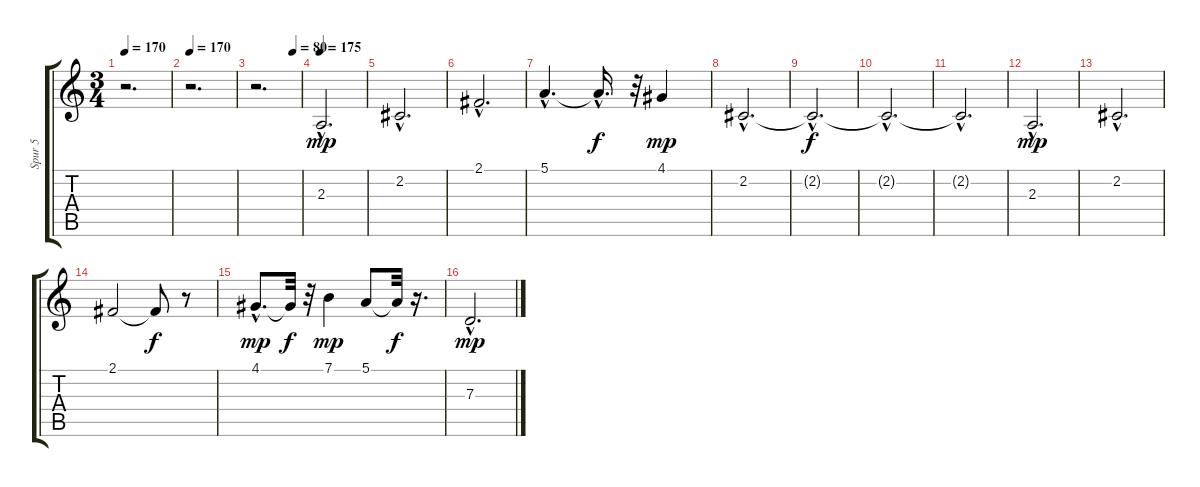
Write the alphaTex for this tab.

\track ("Spur 5" "Spur 5") {instrument recorder}
\staff {score tabs}
\tuning (E4 B3 G3 D3 A2 E2) {hide}
\ts (3 4)
\tempo 170
\clef g2
\ks c
r.2{d dy f} |
\tempo 170
r.2{d} |
\tempo (80 0.8333333333333334)
r.2{d} |
\tempo 175
2.3{hac}.2{d dy mp} |
2.2{hac}.2{d} |
2.1{hac}.2{d} |
5.1{hac}.4{d} 5.1{hac t}.16{d dy f} r.32 4.1.4{dy mp} |
2.2{hac}.2{d} |
2.2{hac t}.2{d dy f} |
2.2{hac t}.2{d} |
2.2{hac t}.2{d} |
2.3{hac}.2{d dy mp} |
2.2{hac}.2{d} |
2.1.2 2.1{t}.8{dy f} r.8 |
4.1{hac}.8{d dy mp} 4.1{t}.32{dy f} r.32 7.1.4{dy mp} 5.1.8 5.1{t}.32{dy f} r.16{d} |
7.3{hac}.2{d dy mp}
